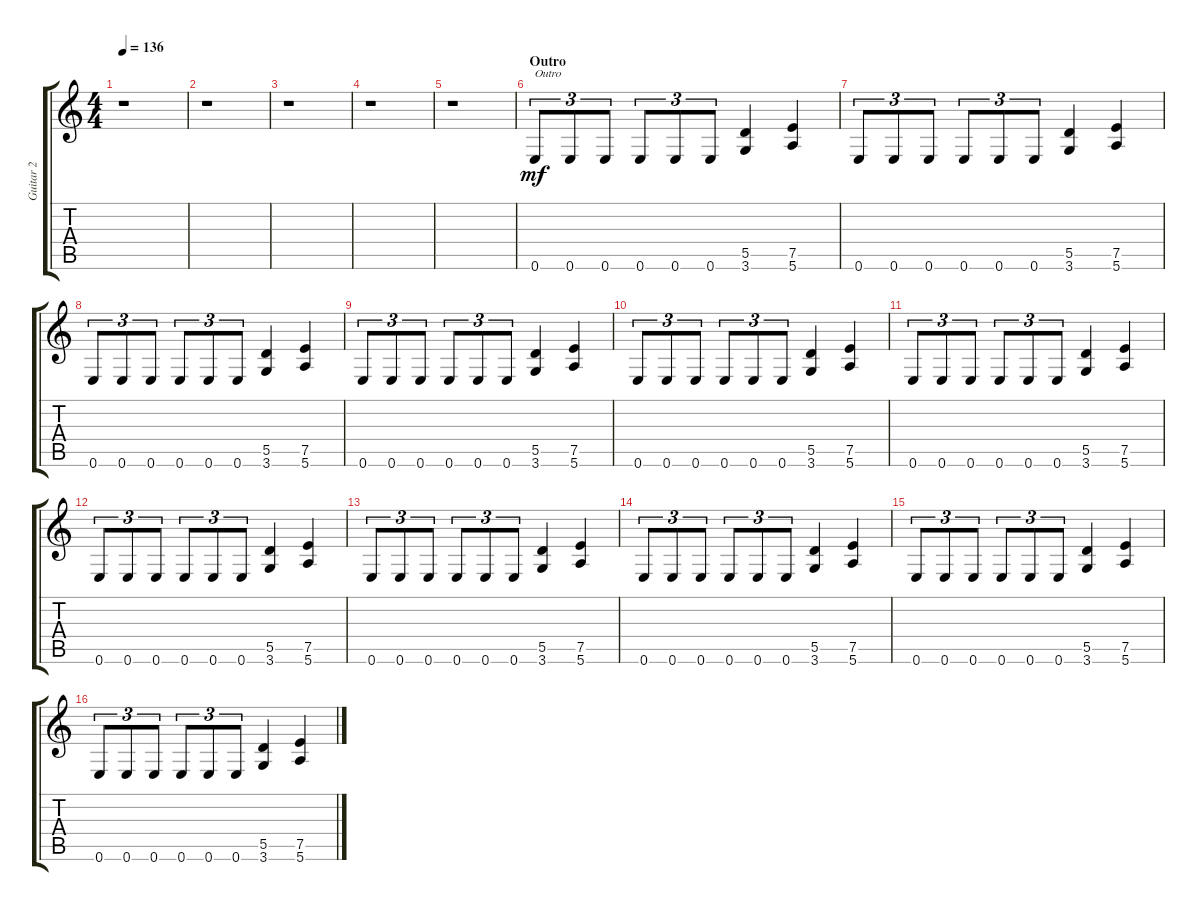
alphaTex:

\track ("Guitar 2" "Guitar 2") {instrument distortionguitar}
\staff {score tabs}
\tuning (E4 B3 G3 D3 A2 E2) {hide}
\ts (4 4)
\tempo 136
\clef g2
\ks c
r.1{dy mf} |
r.1 |
r.1 |
r.1 |
r.1 |
\section ("" "Outro")
0.6.8{tu (3 2) txt "Outro"} 0.6.8{tu (3 2)} 0.6.8{tu (3 2)} 0.6.8{tu (3 2)} 0.6.8{tu (3 2)} 0.6.8{tu (3 2)} (5.5 3.6).4 (7.5 5.6).4 |
0.6.8{tu (3 2)} 0.6.8{tu (3 2)} 0.6.8{tu (3 2)} 0.6.8{tu (3 2)} 0.6.8{tu (3 2)} 0.6.8{tu (3 2)} (5.5 3.6).4 (7.5 5.6).4 |
0.6.8{tu (3 2)} 0.6.8{tu (3 2)} 0.6.8{tu (3 2)} 0.6.8{tu (3 2)} 0.6.8{tu (3 2)} 0.6.8{tu (3 2)} (5.5 3.6).4 (7.5 5.6).4 |
0.6.8{tu (3 2)} 0.6.8{tu (3 2)} 0.6.8{tu (3 2)} 0.6.8{tu (3 2)} 0.6.8{tu (3 2)} 0.6.8{tu (3 2)} (5.5 3.6).4 (7.5 5.6).4 |
0.6.8{tu (3 2)} 0.6.8{tu (3 2)} 0.6.8{tu (3 2)} 0.6.8{tu (3 2)} 0.6.8{tu (3 2)} 0.6.8{tu (3 2)} (5.5 3.6).4 (7.5 5.6).4 |
0.6.8{tu (3 2)} 0.6.8{tu (3 2)} 0.6.8{tu (3 2)} 0.6.8{tu (3 2)} 0.6.8{tu (3 2)} 0.6.8{tu (3 2)} (5.5 3.6).4 (7.5 5.6).4 |
0.6.8{tu (3 2)} 0.6.8{tu (3 2)} 0.6.8{tu (3 2)} 0.6.8{tu (3 2)} 0.6.8{tu (3 2)} 0.6.8{tu (3 2)} (5.5 3.6).4 (7.5 5.6).4 |
0.6.8{tu (3 2)} 0.6.8{tu (3 2)} 0.6.8{tu (3 2)} 0.6.8{tu (3 2)} 0.6.8{tu (3 2)} 0.6.8{tu (3 2)} (5.5 3.6).4 (7.5 5.6).4 |
0.6.8{tu (3 2)} 0.6.8{tu (3 2)} 0.6.8{tu (3 2)} 0.6.8{tu (3 2)} 0.6.8{tu (3 2)} 0.6.8{tu (3 2)} (5.5 3.6).4 (7.5 5.6).4 |
0.6.8{tu (3 2)} 0.6.8{tu (3 2)} 0.6.8{tu (3 2)} 0.6.8{tu (3 2)} 0.6.8{tu (3 2)} 0.6.8{tu (3 2)} (5.5 3.6).4 (7.5 5.6).4 |
0.6.8{tu (3 2)} 0.6.8{tu (3 2)} 0.6.8{tu (3 2)} 0.6.8{tu (3 2)} 0.6.8{tu (3 2)} 0.6.8{tu (3 2)} (5.5 3.6).4 (7.5 5.6).4
